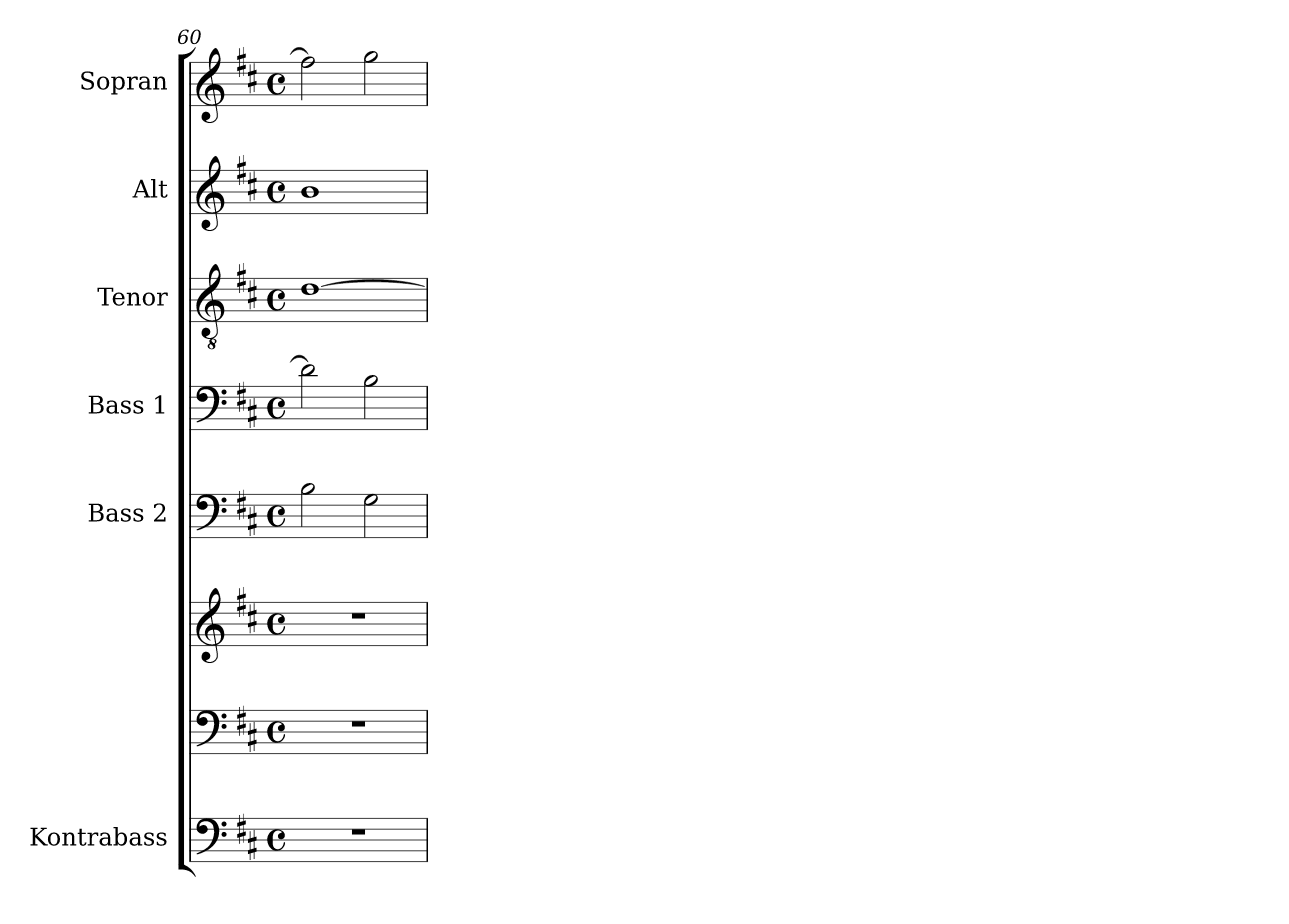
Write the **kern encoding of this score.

**kern	**kern	**kern	**kern	**kern	**kern	**kern	**kern
*part7	*part6	*part6	*part5	*part4	*part3	*part2	*part1
*staff8	*staff7	*staff6	*staff5	*staff4	*staff3	*staff2	*staff1
*I"Kontrabass	*	*	*I"Bass 2	*I"Bass 1	*I"Tenor	*I"Alt	*I"Sopran
*I'Kb.	*	*	*I'B. 2	*I'B. 1	*I'T.	*I'A.	*I'S.
*clefF4	*clefF4	*clefG2	*clefF4	*clefF4	*clefGv2	*clefG2	*clefG2
*ITrd7c12	*	*	*	*	*	*	*
*k[f#c#]	*k[f#c#]	*k[f#c#]	*k[f#c#]	*k[f#c#]	*k[f#c#]	*k[f#c#]	*k[f#c#]
*D:	*D:	*D:	*D:	*D:	*D:	*D:	*D:
*M4/4	*M4/4	*M4/4	*M4/4	*M4/4	*M4/4	*M4/4	*M4/4
*met(c)	*met(c)	*met(c)	*met(c)	*met(c)	*met(c)	*met(c)	*met(c)
=60	=60	=60	=60	=60	=60	=60	=60
1r	1r	1r	2B\	2d\]	[1d	1b	2ff#\]
.	.	.	2G\	2B\	.	.	2gg\
=	=	=	=	=	=	=	=
*-	*-	*-	*-	*-	*-	*-	*-
